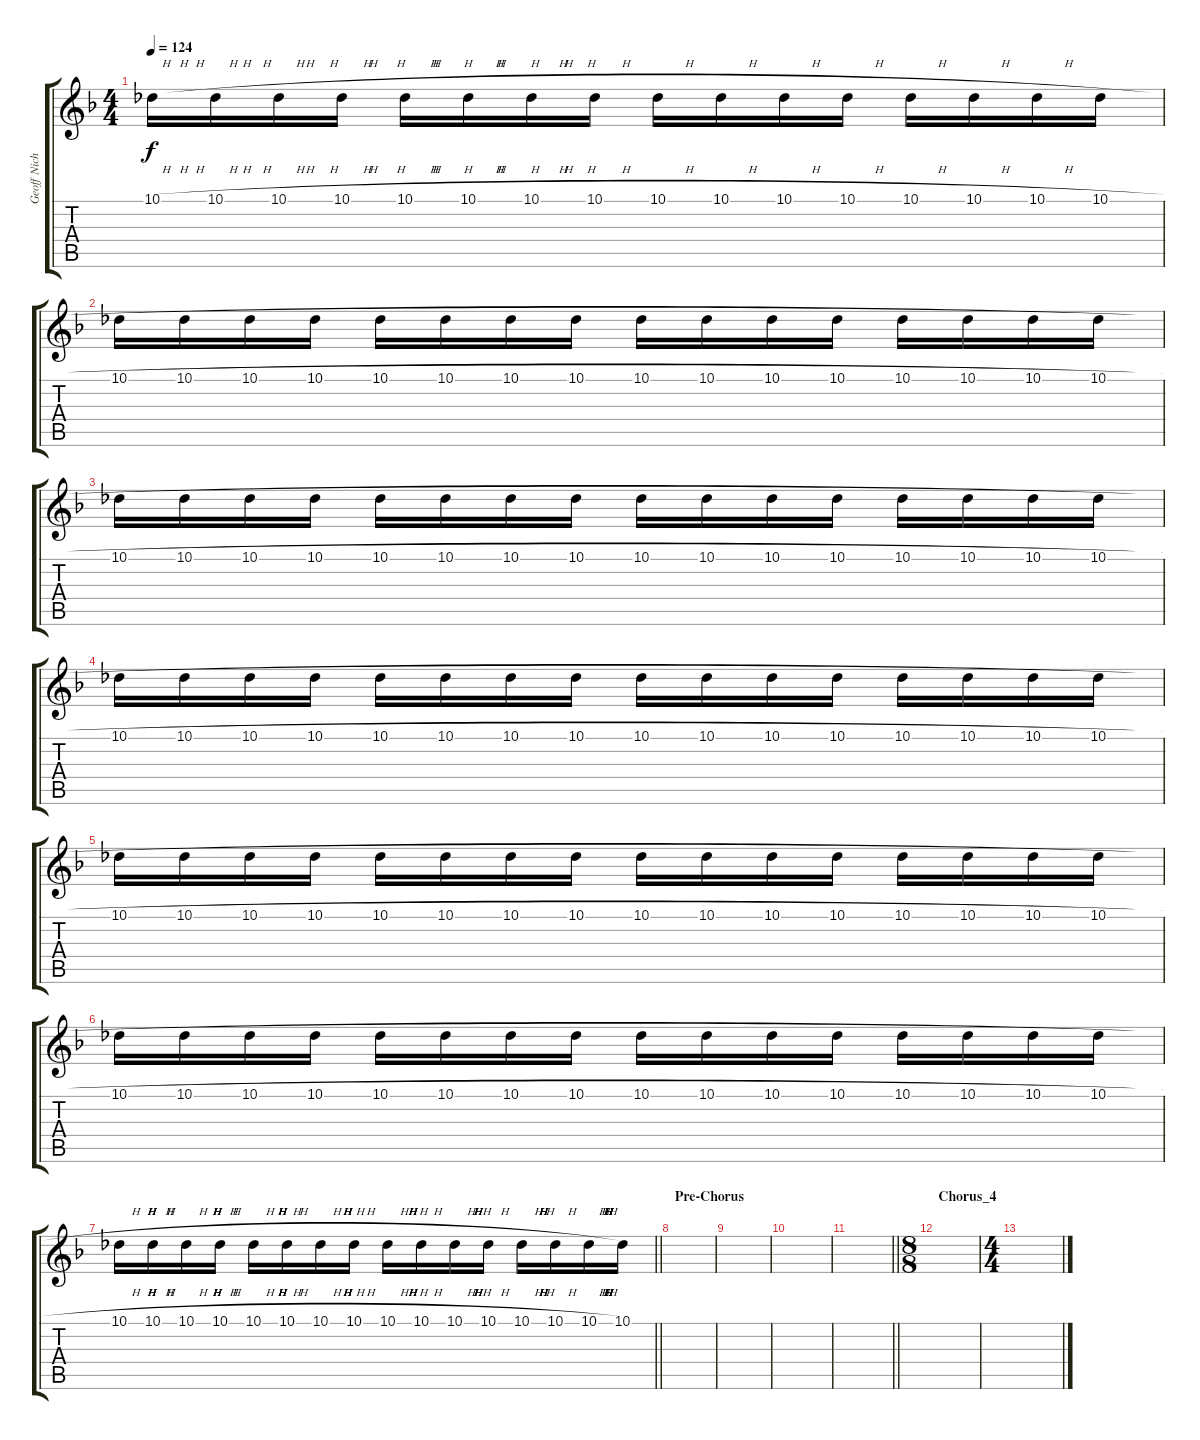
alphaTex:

\track ("Geoff Nichols" "Geoff Nich") {instrument synthstrings1}
\staff {score tabs}
\tuning (Eb4 Bb3 Gb3 Db3 Ab2 Eb2) {hide}
\ts (4 4)
\tempo 124
\clef g2
\ks f
10.1{h}.16{dy f} 10.1{h}.16 10.1{h}.16 10.1{h}.16 10.1{h}.16 10.1{h}.16 10.1{h}.16 10.1{h}.16 10.1{h}.16 10.1{h}.16 10.1{h}.16 10.1{h}.16 10.1{h}.16 10.1{h}.16 10.1{h}.16 10.1{h}.16 |
10.1{h}.16 10.1{h}.16 10.1{h}.16 10.1{h}.16 10.1{h}.16 10.1{h}.16 10.1{h}.16 10.1{h}.16 10.1{h}.16 10.1{h}.16 10.1{h}.16 10.1{h}.16 10.1{h}.16 10.1{h}.16 10.1{h}.16 10.1{h}.16 |
10.1{h}.16 10.1{h}.16 10.1{h}.16 10.1{h}.16 10.1{h}.16 10.1{h}.16 10.1{h}.16 10.1{h}.16 10.1{h}.16 10.1{h}.16 10.1{h}.16 10.1{h}.16 10.1{h}.16 10.1{h}.16 10.1{h}.16 10.1{h}.16 |
10.1{h}.16 10.1{h}.16 10.1{h}.16 10.1{h}.16 10.1{h}.16 10.1{h}.16 10.1{h}.16 10.1{h}.16 10.1{h}.16 10.1{h}.16 10.1{h}.16 10.1{h}.16 10.1{h}.16 10.1{h}.16 10.1{h}.16 10.1{h}.16 |
10.1{h}.16 10.1{h}.16 10.1{h}.16 10.1{h}.16 10.1{h}.16 10.1{h}.16 10.1{h}.16 10.1{h}.16 10.1{h}.16 10.1{h}.16 10.1{h}.16 10.1{h}.16 10.1{h}.16 10.1{h}.16 10.1{h}.16 10.1{h}.16 |
10.1{h}.16 10.1{h}.16 10.1{h}.16 10.1{h}.16 10.1{h}.16 10.1{h}.16 10.1{h}.16 10.1{h}.16 10.1{h}.16 10.1{h}.16 10.1{h}.16 10.1{h}.16 10.1{h}.16 10.1{h}.16 10.1{h}.16 10.1{h}.16 |
\barLineRight lightlight
10.1{h}.16 10.1{h}.16 10.1{h}.16 10.1{h}.16 10.1{h}.16 10.1{h}.16 10.1{h}.16 10.1{h}.16 10.1{h}.16 10.1{h}.16 10.1{h}.16 10.1{h}.16 10.1{h}.16 10.1{h}.16 10.1{h}.16 10.1.16 |
\section ("" "Pre-Chorus")
|
|
|
\barLineRight lightlight
|
\ts (8 8)
\section ("" "Chorus_4")
|
\ts (4 4)
